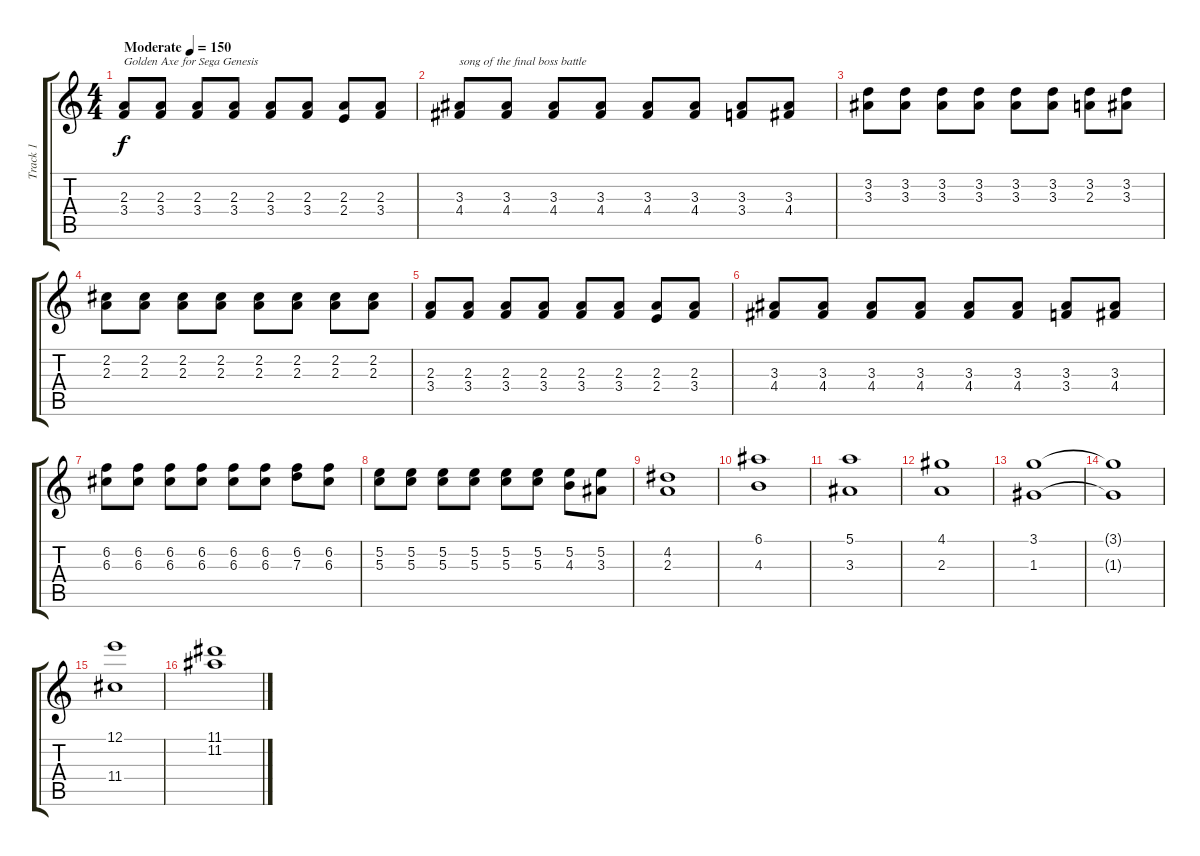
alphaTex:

\track ("Track 1" "Track 1") {instrument distortionguitar}
\staff {score tabs}
\tuning (E4 B3 G3 D3 A2 E2) {hide}
\ts (4 4)
\tempo (150 "Moderate")
\clef g2
\ks c
(2.3 3.4).8{txt "Golden Axe for Sega Genesis" dy f instrument distortionguitar} (2.3 3.4).8 (2.3 3.4).8 (2.3 3.4).8 (2.3 3.4).8 (2.3 3.4).8 (2.3 2.4).8 (2.3 3.4).8 |
(3.3 4.4).8{txt "song of the final boss battle"} (3.3 4.4).8 (3.3 4.4).8 (3.3 4.4).8 (3.3 4.4).8 (3.3 4.4).8 (3.3 3.4).8 (3.3 4.4).8 |
(3.2 3.3).8 (3.2 3.3).8 (3.2 3.3).8 (3.2 3.3).8 (3.2 3.3).8 (3.2 3.3).8 (3.2 2.3).8 (3.2 3.3).8 |
(2.2 2.3).8 (2.2 2.3).8 (2.2 2.3).8 (2.2 2.3).8 (2.2 2.3).8 (2.2 2.3).8 (2.2 2.3).8 (2.2 2.3).8 |
(2.3 3.4).8 (2.3 3.4).8 (2.3 3.4).8 (2.3 3.4).8 (2.3 3.4).8 (2.3 3.4).8 (2.3 2.4).8 (2.3 3.4).8 |
(3.3 4.4).8 (3.3 4.4).8 (3.3 4.4).8 (3.3 4.4).8 (3.3 4.4).8 (3.3 4.4).8 (3.3 3.4).8 (3.3 4.4).8 |
(6.2 6.3).8 (6.2 6.3).8 (6.2 6.3).8 (6.2 6.3).8 (6.2 6.3).8 (6.2 6.3).8 (6.2 7.3).8 (6.2 6.3).8 |
(5.2 5.3).8 (5.2 5.3).8 (5.2 5.3).8 (5.2 5.3).8 (5.2 5.3).8 (5.2 5.3).8 (5.2 4.3).8 (5.2 3.3).8 |
(4.2 2.3).1 |
(6.1 4.3).1 |
(5.1 3.3).1 |
(4.1 2.3).1 |
(3.1 1.3).1 |
(3.1{t} 1.3{t}).1 |
(12.1 11.4).1 |
(11.1 11.2).1
